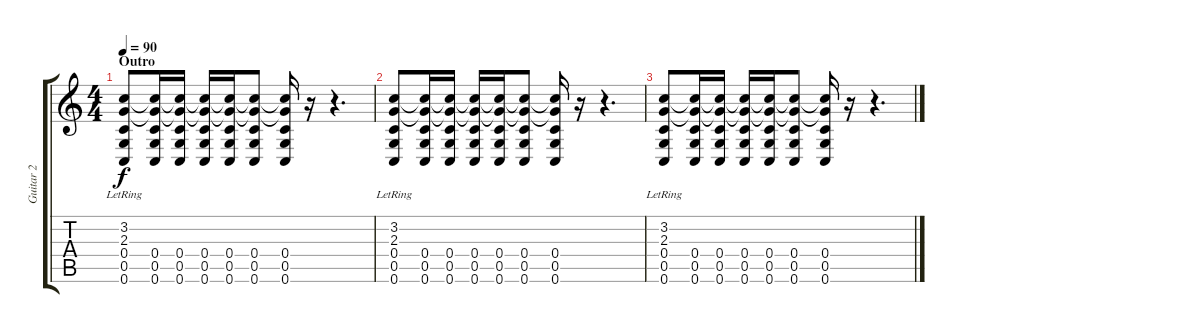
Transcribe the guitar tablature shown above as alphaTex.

\track ("Guitar 2" "Guitar 2") {instrument acousticguitarsteel}
\staff {score tabs}
\tuning (D4 A3 F3 C3 G2 C2) {hide}
\ts (4 4)
\section ("" "Outro")
\tempo 90
\clef g2
\ks c
(3.2{lr} 2.3{lr} 0.4 0.5 0.6).8{dy f} (3.2{t} 2.3{t} 0.4 0.5 0.6).16 (3.2{t} 2.3{t} 0.4 0.5 0.6).16 (3.2{t} 2.3{t} 0.4 0.5 0.6).16 (3.2{t} 2.3{t} 0.4 0.5 0.6).16 (3.2{t} 2.3{t} 0.4 0.5 0.6).8 (3.2{t} 2.3{t} 0.4 0.5 0.6).16 r.16 r.4{d} |
(3.2{lr} 2.3{lr} 0.4 0.5 0.6).8 (3.2{t} 2.3{t} 0.4 0.5 0.6).16 (3.2{t} 2.3{t} 0.4 0.5 0.6).16 (3.2{t} 2.3{t} 0.4 0.5 0.6).16 (3.2{t} 2.3{t} 0.4 0.5 0.6).16 (3.2{t} 2.3{t} 0.4 0.5 0.6).8 (3.2{t} 2.3{t} 0.4 0.5 0.6).16 r.16 r.4{d} |
(3.2{lr} 2.3{lr} 0.4 0.5 0.6).8 (3.2{t} 2.3{t} 0.4 0.5 0.6).16 (3.2{t} 2.3{t} 0.4 0.5 0.6).16 (3.2{t} 2.3{t} 0.4 0.5 0.6).16 (3.2{t} 2.3{t} 0.4 0.5 0.6).16 (3.2{t} 2.3{t} 0.4 0.5 0.6).8 (3.2{t} 2.3{t} 0.4 0.5 0.6).16 r.16 r.4{d}
